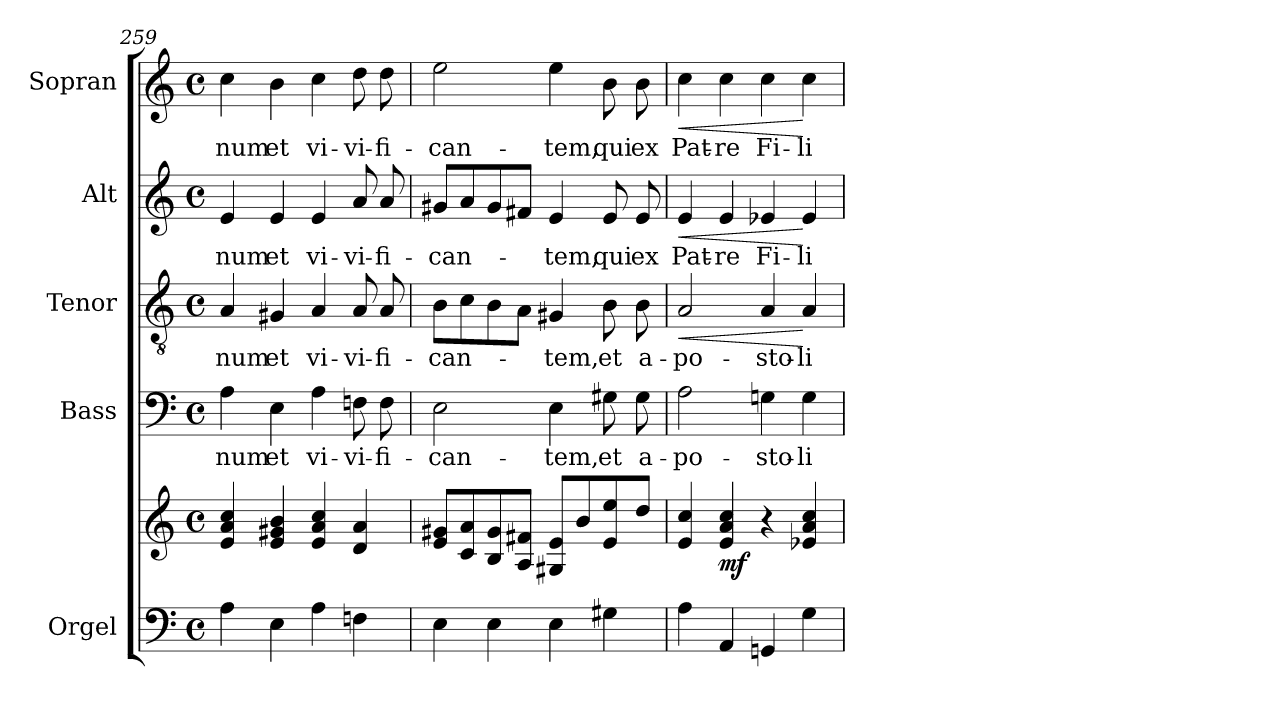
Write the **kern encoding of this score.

**kern	**kern	**dynam	**kern	**text	**kern	**text	**dynam	**kern	**text	**dynam	**kern	**text	**dynam
*part5	*part5	*part5	*part4	*part4	*part3	*part3	*part3	*part2	*part2	*part2	*part1	*part1	*part1
*staff6	*staff5	*staff5/6	*staff4	*staff4	*staff3	*staff3	*staff3	*staff2	*staff2	*staff2	*staff1	*staff1	*staff1
*I"Orgel	*	*	*I"Bass	*	*I"Tenor	*	*	*I"Alt	*	*	*I"Sopran	*	*
*I'Org.	*	*	*I'B.	*	*I'T.	*	*	*I'A.	*	*	*I'S.	*	*
!!LO:PB:g=z
*clefF4	*clefG2	*	*clefF4	*	*clefGv2	*	*	*clefG2	*	*	*clefG2	*	*
*k[]	*k[]	*	*k[]	*	*k[]	*	*	*k[]	*	*	*k[]	*	*
*C:	*C:	*	*C:	*	*C:	*	*	*C:	*	*	*C:	*	*
*M4/4	*M4/4	*	*M4/4	*	*M4/4	*	*	*M4/4	*	*	*M4/4	*	*
*met(c)	*met(c)	*	*met(c)	*	*met(c)	*	*	*met(c)	*	*	*met(c)	*	*
=259	=259	=259	=259	=259	=259	=259	=259	=259	=259	=259	=259	=259	=259
!	!	!	!	!LO:LY:b	!	!LO:LY:b	!	!	!LO:LY:b	!	!	!LO:LY:b	!
4A\	4e/ 4a/ 4cc/	.	4A\	-num	4A/	-num	.	4e/	-num	.	4cc\	-num	.
!	!	!	!	!LO:LY:b	!	!LO:LY:b	!	!	!LO:LY:b	!	!	!LO:LY:b	!
4E\	4e/ 4g#X/ 4b/	.	4E\	et	4G#X/	et	.	4e/	et	.	4b\	et	.
!	!	!	!	!LO:LY:b	!	!LO:LY:b	!	!	!LO:LY:b	!	!	!LO:LY:b	!
4A\	4e/ 4a/ 4cc/	.	4A\	vi-	4A/	vi-	.	4e/	vi-	.	4cc\	vi-	.
!	!	!	!	!LO:LY:b	!	!LO:LY:b	!	!	!LO:LY:b	!	!	!LO:LY:b	!
4Fn\	4d/ 4a/	.	8Fn\	-vi-	8A/	-vi-	.	8a/	-vi-	.	8dd\	-vi-	.
!	!	!	!	!LO:LY:b	!	!LO:LY:b	!	!	!LO:LY:b	!	!	!LO:LY:b	!
.	.	.	8F\	-fi-	8A/	-fi-	.	8a/	-fi-	.	8dd\	-fi-	.
=260	=260	=260	=260	=260	=260	=260	=260	=260	=260	=260	=260	=260	=260
!	!	!	!	!LO:LY:b	!	!LO:LY:b	!	!	!LO:LY:b	!	!	!LO:LY:b	!
4E\	8e/ 8g#X/L	.	2E\	-can-	8B\L	-can-	.	8g#X/L	-can-	.	2ee\	-can-	.
.	8c/ 8a/	.	.	.	8c\	.	.	8a/	.	.	.	.	.
4E\	8B/ 8g#/	.	.	.	8B\	.	.	8g#/	.	.	.	.	.
.	8A/ 8f#X/J	.	.	.	8A\J	.	.	8f#X/J	.	.	.	.	.
!	!	!	!	!LO:LY:b	!	!LO:LY:b	!	!	!LO:LY:b	!	!	!LO:LY:b	!
4E\	8G#X/ 8e/L	.	4E\	-tem,	4G#X/	-tem,	.	4e/	-tem,	.	4ee\	-tem,	.
.	8b/	.	.	.	.	.	.	.	.	.	.	.	.
!	!	!	!	!LO:LY:b	!	!LO:LY:b	!	!	!LO:LY:b	!	!	!LO:LY:b	!
4G#X\	8e/ 8ee/	.	8G#X\	et	8B\	et	.	8e/	qui	.	8b\	qui	.
!	!	!	!	!LO:LY:b	!	!LO:LY:b	!	!	!LO:LY:b	!	!	!LO:LY:b	!
.	8dd/J	.	8G#\	a-	8B\	a-	.	8e/	ex	.	8b\	ex	.
=261	=261	=261	=261	=261	=261	=261	=261	=261	=261	=261	=261	=261	=261
!	!	!	!	!LO:LY:b	!	!LO:LY:b	!LO:HP:b	!	!LO:LY:b	!LO:HP:b	!	!LO:LY:b	!LO:HP:b
4A\	4e/ 4cc/	.	2A\	-po-	2A/	-po-	<	4e/	Pat-	<	4cc\	Pat-	<
!	!	!LO:DY:b	!	!	!	!	!	!	!LO:LY:b	!	!	!LO:LY:b	!
4AA/	4e/ 4a/ 4cc/	mf	.	.	.	.	.	4e/	-re	.	4cc\	-re	.
!	!	!	!	!LO:LY:b	!	!LO:LY:b	!	!	!LO:LY:b	!	!	!LO:LY:b	!
4GGn/	4r	.	4Gn\	-sto-	4A/	-sto-	.	4e-X/	Fi-	.	4cc\	Fi-	.
!	!	!	!	!LO:LY:b	!	!LO:LY:b	!	!	!LO:LY:b	!	!	!LO:LY:b	!
4G\	4e-X/ 4a/ 4cc/	.	4G\	-li-	4A/	-li-	[	4e-/	-li-	[	4cc\	-li-	[
=	=	=	=	=	=	=	=	=	=	=	=	=	=
*-	*-	*-	*-	*-	*-	*-	*-	*-	*-	*-	*-	*-	*-
